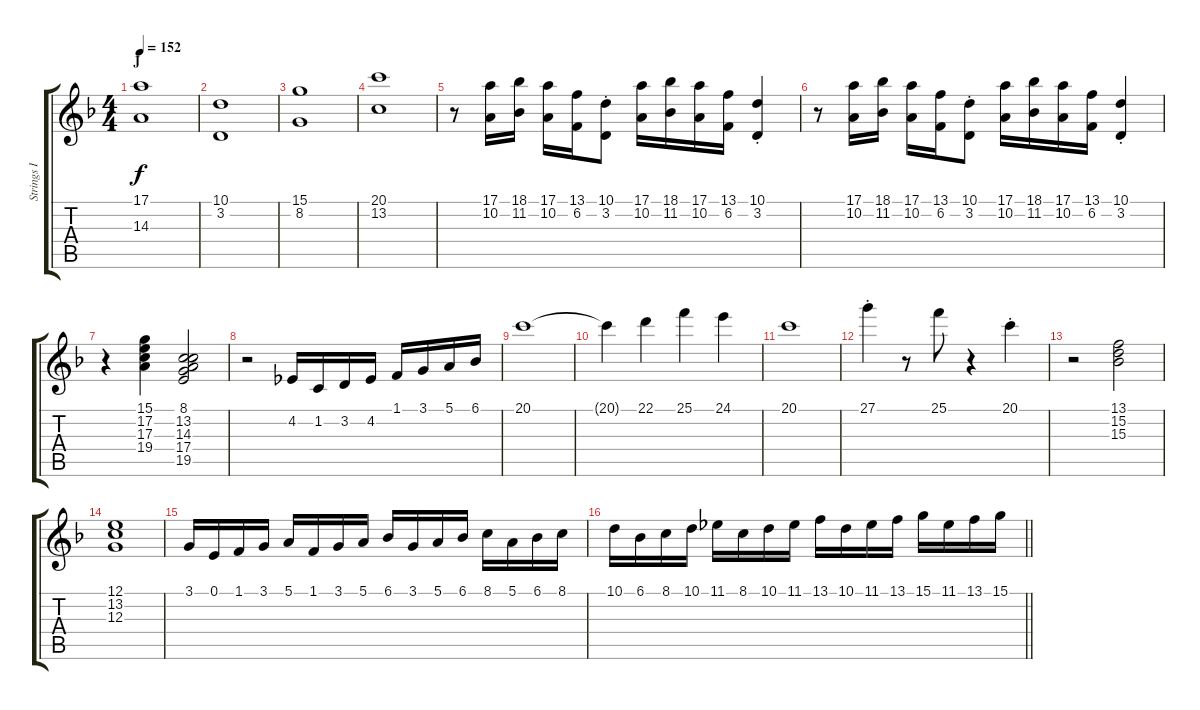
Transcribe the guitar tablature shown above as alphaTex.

\track ("Strings I" "Strings I") {instrument stringensemble1}
\staff {score tabs}
\tuning (E4 B3 G3 D3 A2 E2) {hide}
\ts (4 4)
\section ("" "J")
\tempo 152
\clef g2
\ks f
(17.1 14.3).1{dy f} |
(10.1 3.2).1 |
(15.1 8.2).1 |
(20.1 13.2).1 |
r.8 (17.1 10.2).16 (18.1 11.2).16 (17.1 10.2).16 (13.1 6.2).16 (10.1{st} 3.2{st}).8 (17.1 10.2).16 (18.1 11.2).16 (17.1 10.2).16 (13.1 6.2).16 (10.1{st} 3.2{st}).4 |
r.8 (17.1 10.2).16 (18.1 11.2).16 (17.1 10.2).16 (13.1 6.2).16 (10.1{st} 3.2{st}).8 (17.1 10.2).16 (18.1 11.2).16 (17.1 10.2).16 (13.1 6.2).16 (10.1{st} 3.2{st}).4 |
r.4 (15.1 17.2 17.3 19.4).4 (8.1 13.2 14.3 17.4 19.5).2 |
r.2 4.2.16 1.2.16 3.2.16 4.2.16 1.1.16 3.1.16 5.1.16 6.1.16 |
20.1.1 |
20.1{t}.4 22.1.4 25.1.4 24.1.4 |
20.1.1 |
27.1{st}.4 r.8 25.1.8 r.4 20.1{st}.4 |
r.2 (13.1 15.2 15.3).2 |
(12.1 13.2 12.3).1 |
3.1.16 0.1.16 1.1.16 3.1.16 5.1.16 1.1.16 3.1.16 5.1.16 6.1.16 3.1.16 5.1.16 6.1.16 8.1.16 5.1.16 6.1.16 8.1.16 |
\barLineRight lightlight
10.1.16 6.1.16 8.1.16 10.1.16 11.1.16 8.1.16 10.1.16 11.1.16 13.1.16 10.1.16 11.1.16 13.1.16 15.1.16 11.1.16 13.1.16 15.1.16
